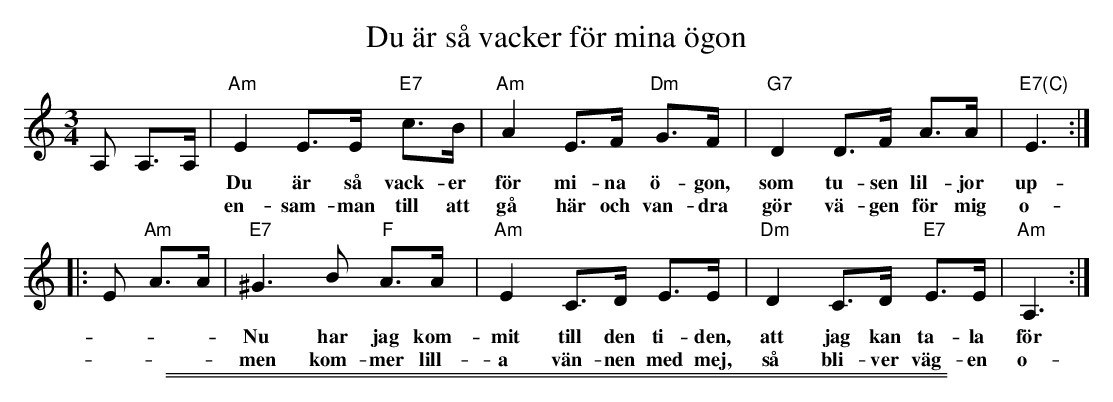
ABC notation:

X:1
T: Du \"ar s\aa vacker f\"or mina \"ogon
M: 3/4
L: a/8
K: Am
A, A,>A, \
| "Am"E2 E>E "E7"c>B | "Am"A2 E>F "Dm"G>F | "G7"D2 D>F A>A | "E7(C)"E3 :|
w: Du är så vack-er för mi-na ö-gon, som tu-sen lil-jor up-på en kvist.
w: en-sam-man till att gå här och van-dra gör vä-gen för mig o-änd-ligt lång,
|: E "Am"A>A \
| "E7"^G3 B "F"A>A | "Am"E2 C>D E>E | "Dm"D2 C>D "E7"E>E | "Am"A,3 :|
w: Nu har jag kom-mit till den ti-den, att jag kan ta-la för dig min brist.
w: men kom-mer lill-a vän-nen med mej, så bli-ver väg-en o-änd-ligt kort.
